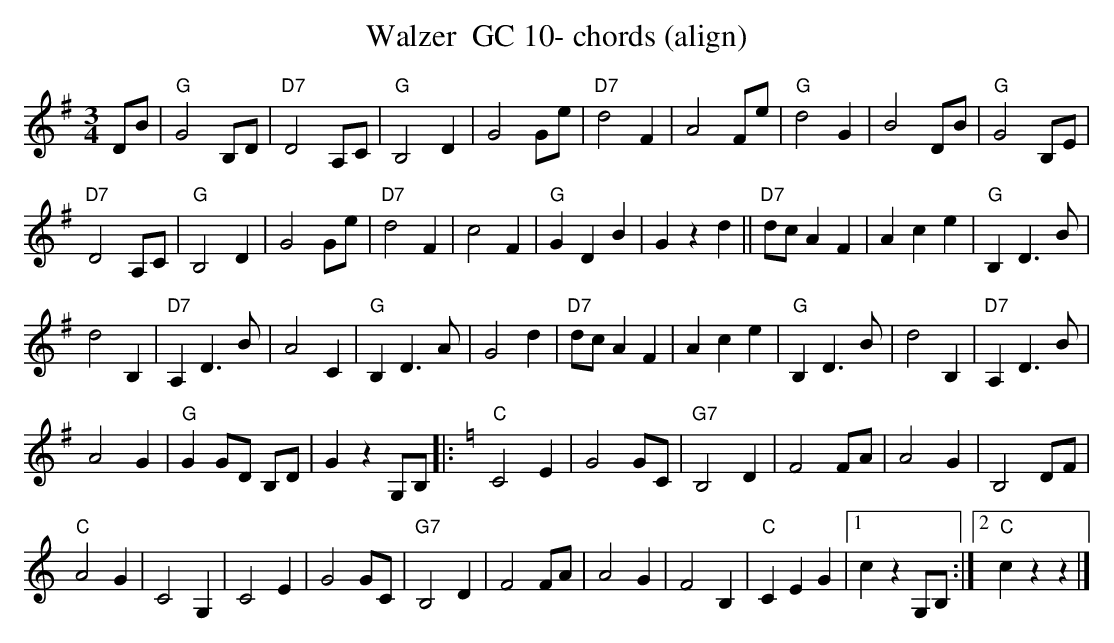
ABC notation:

X:1
T:Walzer  GC 10- chords (align)
M:3/4
L:1/4
K:Gmaj%%MIDI gchordon
D/2B/2 | "G"G2 B,/2D/2 | "D7"D2 A,/2C/2 | "G"B,2D | G2 G/2e/2 | "D7"d2F | A2 F/2e/2 | "G"d2G | B2 D/2B/2 | \
"G"G2 B,/2E/2 |
"D7"D2 A,/2C/2 | "G"B,2D | G2 G/2e/2 | "D7"d2F | c2F | "G"GDB | Gzd || "D7"d/2c/2 AF | \
Ace | "G"B,D>B |
d2B, | "D7"A,D>B | A2C | "G"B,D>A | G2d | "D7"d/2c/2 AF | Ace | \
"G"B,D>B | d2B, | "D7"A,D>B |
A2G | "G"G G/2D/2 B,/2D/2 | GzG,/2B,/2 |: [K:Cmaj] "C"C2E | G2 G/2C/2 | \
"G7"B,2D | F2F/2A/2 | A2G | B,2D/2F/2 |
"C"A2G | C2G, | C2E | G2G/2C/2 | \
"G7"B,2D | F2F/2A/2 | A2G | F2B, | "C"CEG |1 czG,/2B,/2 :|2 "C"czz |]
